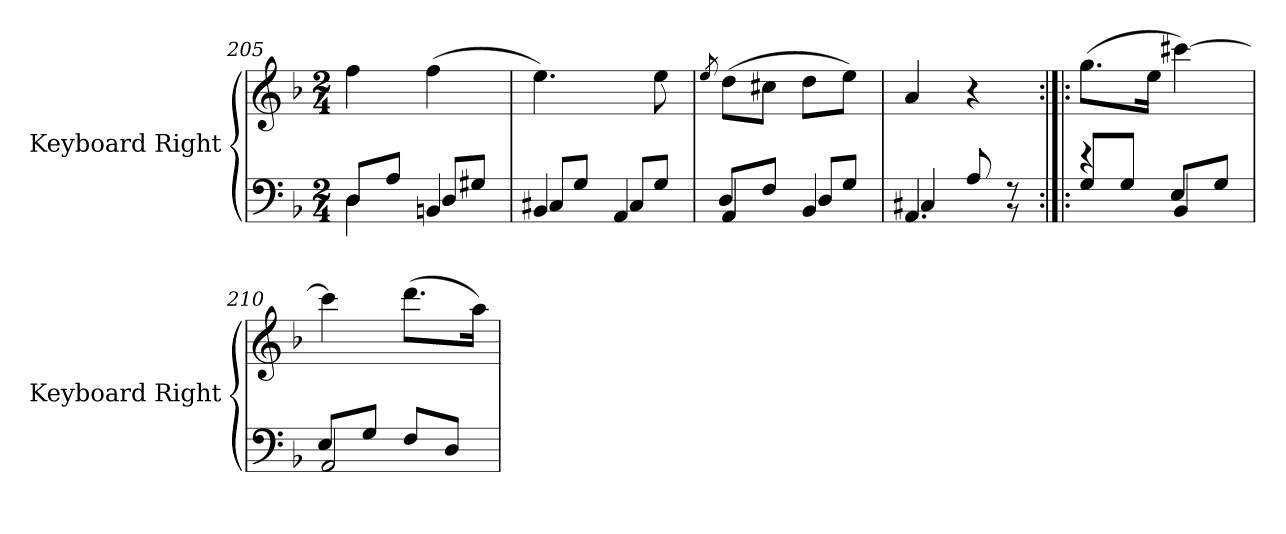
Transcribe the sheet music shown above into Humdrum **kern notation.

**kern	**kern
*part1	*part1
*staff2	*staff1
*I"Keyboard Right	*
*I'Keyboard Right	*
*clefF4	*clefG2
*k[b-]	*k[b-]
*d:	*d:
*M2/4	*M2/4
=205	=205
*^	*
4D\	8D/L	4ff\
.	8A/J	.
4BBn/	8D/L	(>4ff\
.	8G#X/J	.
=206	=206	=206
4BB-/	8C#X/L	4.ee\)
.	8G/J	.
4AA/	8C#/L	.
.	8G/J	8ee\
=207	=207	=207
.	.	8qee/
4AA/	8D/L	(>8dd\L
.	8F/J	8cc#X\J
4BB-/	8D/L	8dd\L
.	8G/J	8ee\J)
=208	=208	=208
4.AA/	4C#X/	4a/
.	8A/	4r
8r	8r	.
=209:|!|:	=209:|!|:	=209:|!|:
4r	8G/L	(>8.gg\L
.	8G/J	.
.	.	16ee\Jk
4BB-/	8E/L	[4ccc#X\)
.	8G/J	.
=210	=210	=210
2AA/	8E/L	4ccc#\]
.	8G/J	.
.	8F/L	(>8.ddd\L
.	8D/J	.
.	.	16aa\Jk)
*v	*v	*
=	=
*-	*-
